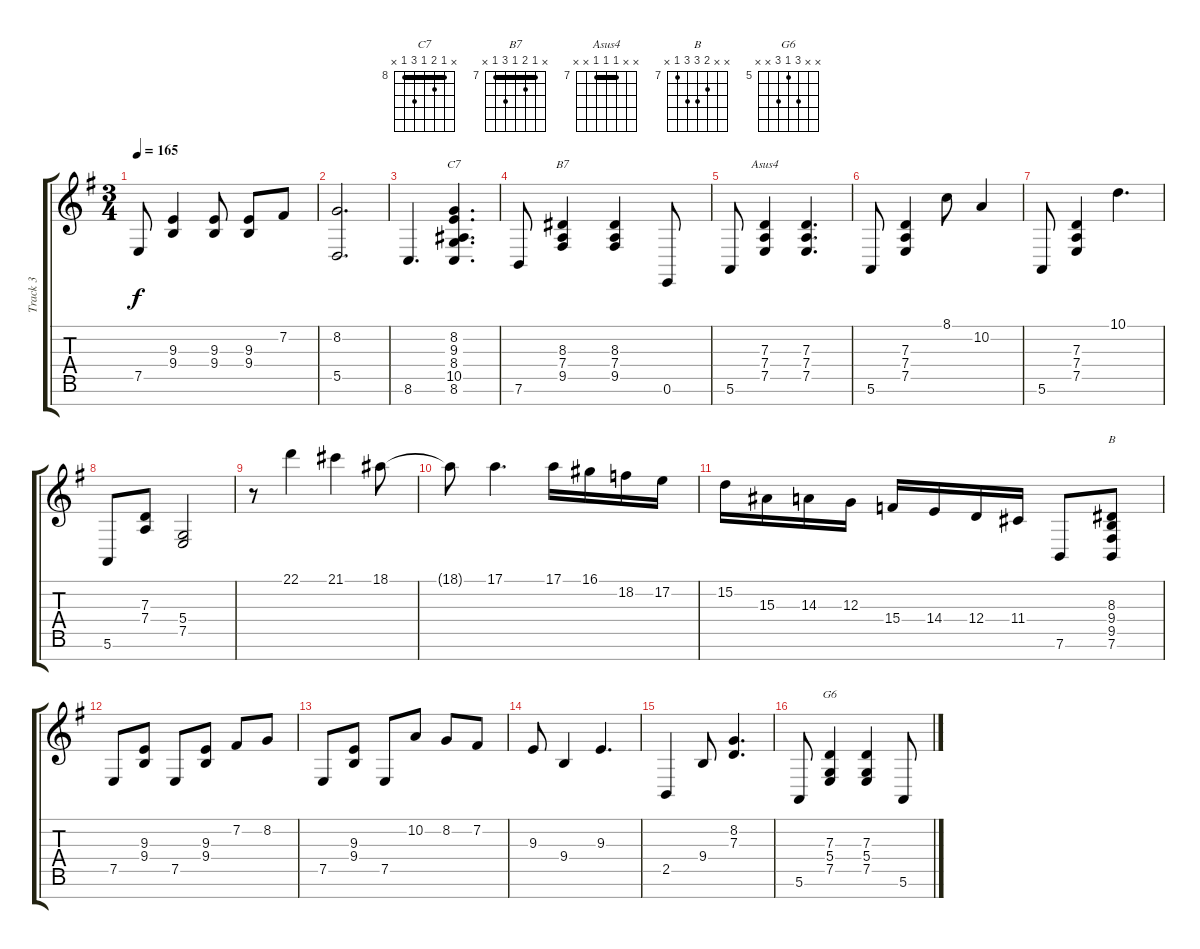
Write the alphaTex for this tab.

\track ("Track 3" "Track 3") {instrument acousticgrandpiano}
\staff {score tabs}
\tuning (E4 B3 G3 D3 A2 E2 B1) {hide}
\chord ("C7" x 8 9 8 10 8 x) {firstfret 8 barre 8}
\chord ("B7" x 7 8 7 9 7 x) {firstfret 7 barre 7}
\chord ("Asus4" x x 7 7 7 x x) {firstfret 7 barre 7}
\chord ("B" x x 8 9 9 7 x) {firstfret 7}
\chord ("G6" x x 7 5 7 x x) {firstfret 5}
\ts (3 4)
\tempo 165
\clef g2
\ks g
7.5.8{dy f} (9.3 9.4).4 (9.3 9.4).8 (9.3 9.4).8 7.2.8 |
(8.2 5.5).2{d} |
8.6.4{d} (8.2 9.3 8.4 10.5 8.6).4{d ch "C7"} |
7.6.8 (8.3 7.4 9.5).4{ch "B7"} (8.3 7.4 9.5).4 0.6.8 |
5.6.8 (7.3 7.4 7.5).4{ch "Asus4"} (7.3 7.4 7.5).4{d} |
5.6.8 (7.3 7.4 7.5).4 8.1.8 10.2.4 |
5.6.8 (7.3 7.4 7.5).4 10.1.4{d} |
5.6.8 (7.3 7.4).8 (5.4 7.5).2 |
r.8 22.1.4 21.1.4 18.1.8 |
18.1{t}.8 17.1.4{d} 17.1.16 16.1.16 18.2.16 17.2.16 |
15.2.16 15.3.16 14.3.16 12.3.16 15.4.16 14.4.16 12.4.16 11.4.16 7.6.8 (8.3 9.4 9.5 7.6).8{ch "B"} |
7.5.8 (9.3 9.4).8 7.5.8 (9.3 9.4).8 7.2.8 8.2.8 |
7.5.8 (9.3 9.4).8 7.5.8 10.2.8 8.2.8 7.2.8 |
9.3.8 9.4.4 9.3.4{d} |
2.5.4 9.4.8 (8.2 7.3).4{d} |
5.6.8 (7.3 5.4 7.5).4{ch "G6"} (7.3 5.4 7.5).4 5.6.8
